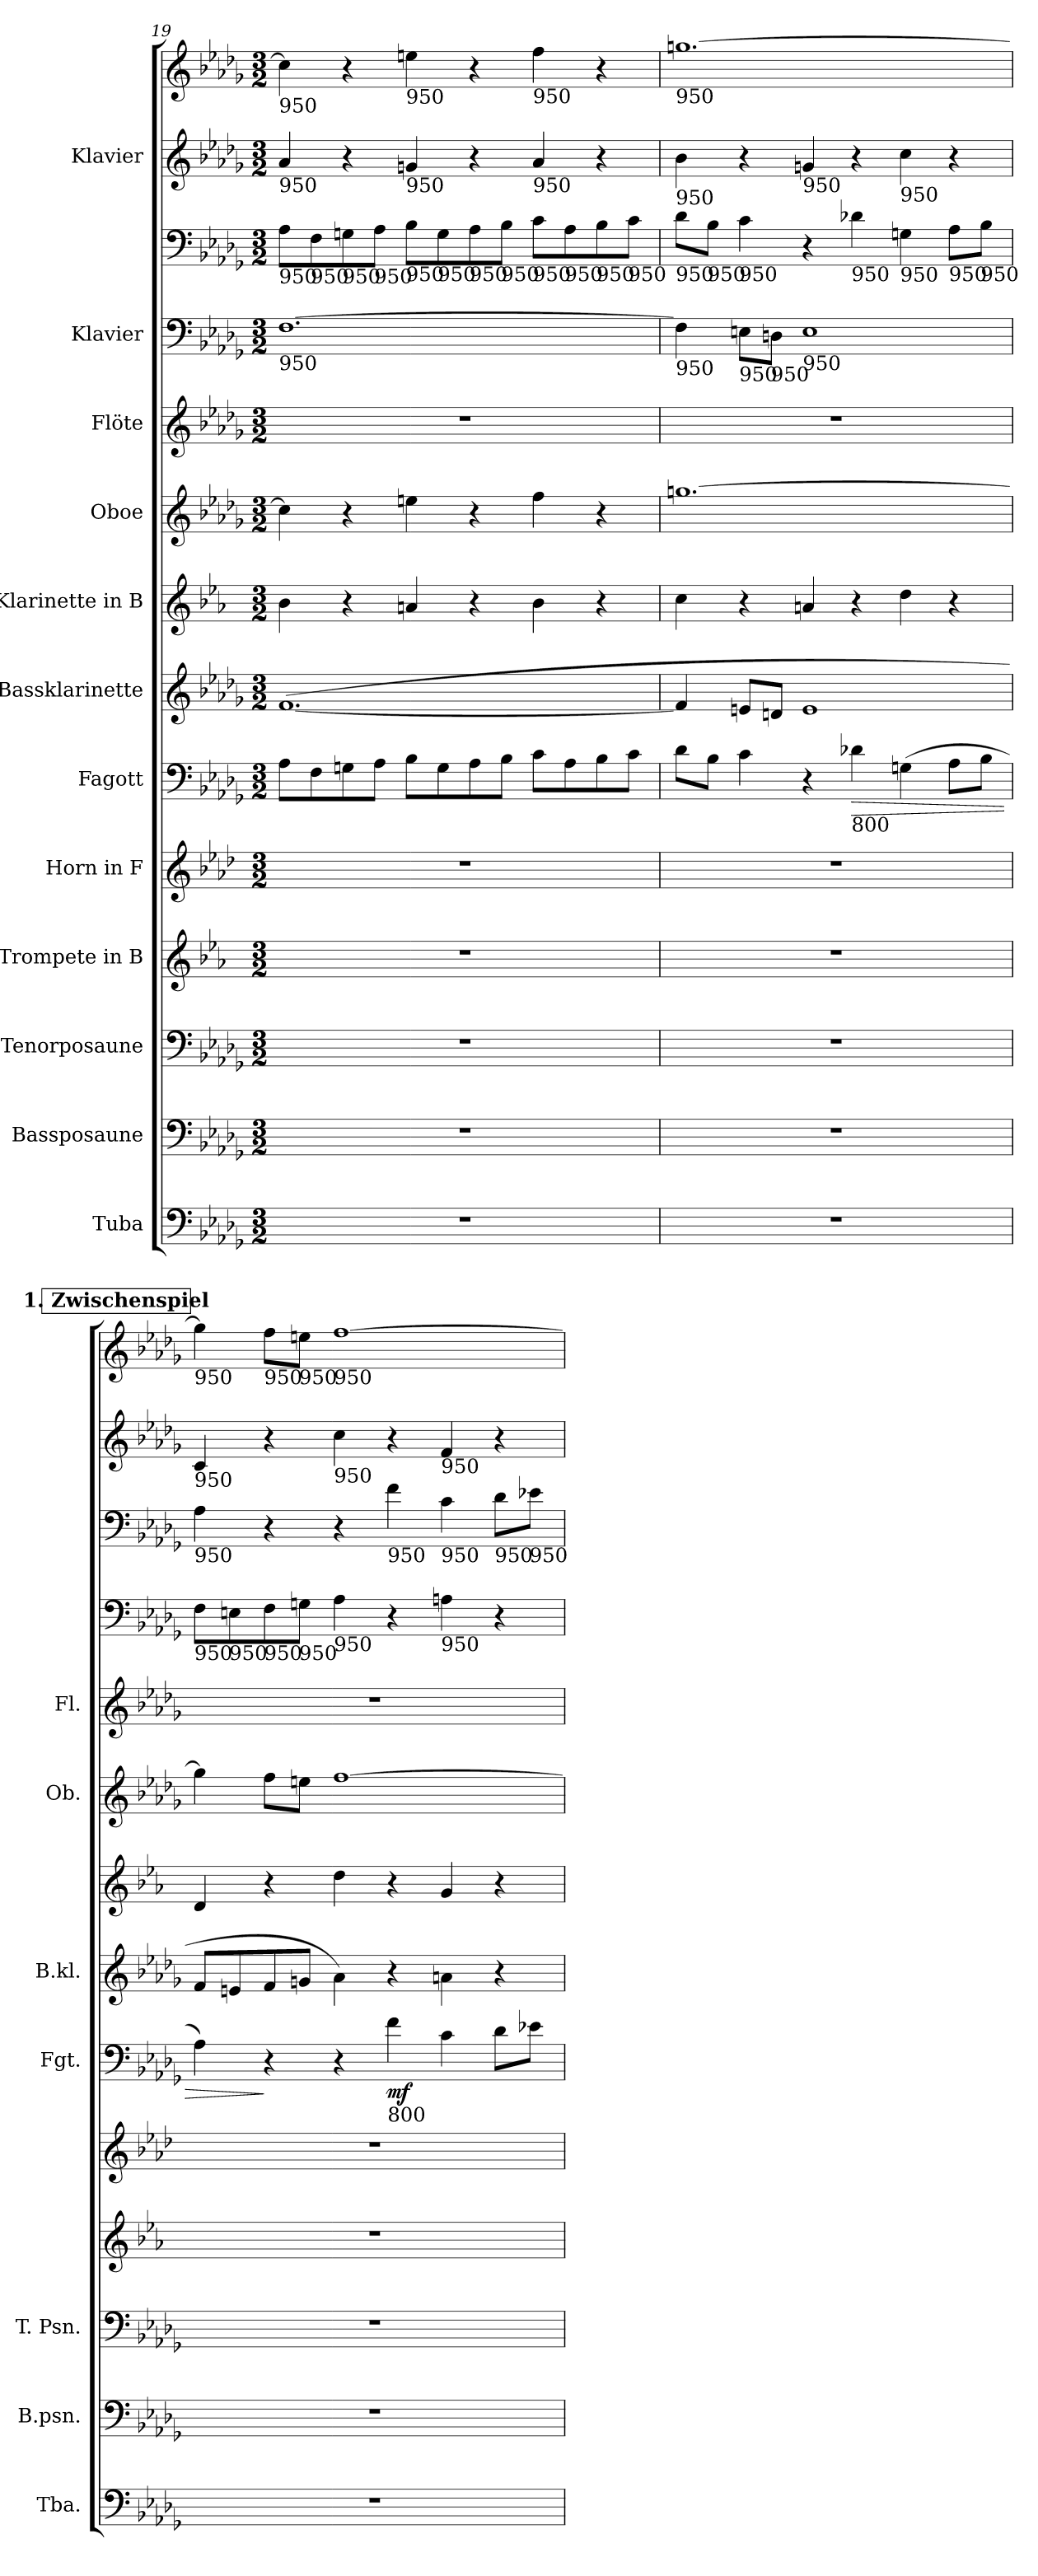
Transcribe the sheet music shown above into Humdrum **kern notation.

**kern	**kern	**kern	**kern	**kern	**kern	**dynam	**kern	**kern	**kern	**kern	**kern	**kern	**kern	**kern
*part12	*part11	*part10	*part9	*part8	*part7	*part7	*part6	*part5	*part4	*part3	*part2	*part2	*part1	*part1
*staff14	*staff13	*staff12	*staff11	*staff10	*staff9	*staff9	*staff8	*staff7	*staff6	*staff5	*staff4	*staff3	*staff2	*staff1
*I"Tuba	*I"Bassposaune	*I"Tenorposaune	*I"Trompete in B	*I"Horn in F	*I"Fagott	*	*I"Bassklarinette	*I"Klarinette in B	*I"Oboe	*I"Flöte	*I"Klavier	*	*I"Klavier	*
*I'Tba.	*I'B.psn.	*I'T. Psn.	*	*	*I'Fgt.	*	*I'B.kl.	*	*I'Ob.	*I'Fl.	*	*	*	*
*clefF4	*clefF4	*clefF4	*clefG2	*clefG2	*clefF4	*	*clefG2	*clefG2	*clefG2	*clefG2	*clefF4	*clefF4	*clefG2	*clefG2
*	*	*	*ITrd1c2	*ITrd4c7	*	*	*ITrd8c14	*ITrd1c2	*	*	*	*	*	*
*k[b-e-a-d-g-]	*k[b-e-a-d-g-]	*k[b-e-a-d-g-]	*k[b-e-a-d-g-]	*k[b-e-a-d-g-]	*k[b-e-a-d-g-]	*	*k[b-e-a-d-g-]	*k[b-e-a-d-g-]	*k[b-e-a-d-g-]	*k[b-e-a-d-g-]	*k[b-e-a-d-g-]	*k[b-e-a-d-g-]	*k[b-e-a-d-g-]	*k[b-e-a-d-g-]
*M3/2	*M3/2	*M3/2	*M3/2	*M3/2	*M3/2	*	*M3/2	*M3/2	*M3/2	*M3/2	*M3/2	*M3/2	*M3/2	*M3/2
=19	=19	=19	=19	=19	=19	=19	=19	=19	=19	=19	=19	=19	=19	=19
!	!	!	!	!	!	!	!	!	!	!	!	!	!	!LO:TX:b:t=950
!	!	!	!	!	!	!	!	!	!	!	!	!	!LO:TX:b:t=950	!
!	!	!	!	!	!	!	!	!	!	!	!	!LO:TX:b:t=950	!	!
!	!	!	!	!	!	!	!	!	!	!	!LO:TX:b:t=950	!	!	!
1.r	1.r	1.r	1.r	1.r	8A-\L	.	(>[1.F	4a-\	4cc\]	1.r	[1.F	8A-\L	4a-/	4cc\]
!	!	!	!	!	!	!	!	!	!	!	!	!LO:TX:b:t=950	!	!
.	.	.	.	.	8F\	.	.	.	.	.	.	8F\	.	.
!	!	!	!	!	!	!	!	!	!	!	!	!LO:TX:b:t=950	!	!
.	.	.	.	.	8Gn\	.	.	4r	4r	.	.	8Gn\	4r	4r
!	!	!	!	!	!	!	!	!	!	!	!	!LO:TX:b:t=950	!	!
.	.	.	.	.	8A-\J	.	.	.	.	.	.	8A-\J	.	.
!	!	!	!	!	!	!	!	!	!	!	!	!	!	!LO:TX:b:t=950
!	!	!	!	!	!	!	!	!	!	!	!	!	!LO:TX:b:t=950	!
!	!	!	!	!	!	!	!	!	!	!	!	!LO:TX:b:t=950	!	!
.	.	.	.	.	8B-\L	.	.	4gn/	4een\	.	.	8B-\L	4gn/	4een\
!	!	!	!	!	!	!	!	!	!	!	!	!LO:TX:b:t=950	!	!
.	.	.	.	.	8G\	.	.	.	.	.	.	8G\	.	.
!	!	!	!	!	!	!	!	!	!	!	!	!LO:TX:b:t=950	!	!
.	.	.	.	.	8A-\	.	.	4r	4r	.	.	8A-\	4r	4r
!	!	!	!	!	!	!	!	!	!	!	!	!LO:TX:b:t=950	!	!
.	.	.	.	.	8B-\J	.	.	.	.	.	.	8B-\J	.	.
!	!	!	!	!	!	!	!	!	!	!	!	!	!	!LO:TX:b:t=950
!	!	!	!	!	!	!	!	!	!	!	!	!	!LO:TX:b:t=950	!
!	!	!	!	!	!	!	!	!	!	!	!	!LO:TX:b:t=950	!	!
.	.	.	.	.	8c\L	.	.	4a-\	4ff\	.	.	8c\L	4a-/	4ff\
!	!	!	!	!	!	!	!	!	!	!	!	!LO:TX:b:t=950	!	!
.	.	.	.	.	8A-\	.	.	.	.	.	.	8A-\	.	.
!	!	!	!	!	!	!	!	!	!	!	!	!LO:TX:b:t=950	!	!
.	.	.	.	.	8B-\	.	.	4r	4r	.	.	8B-\	4r	4r
!	!	!	!	!	!	!	!	!	!	!	!	!LO:TX:b:t=950	!	!
.	.	.	.	.	8c\J	.	.	.	.	.	.	8c\J	.	.
=20	=20	=20	=20	=20	=20	=20	=20	=20	=20	=20	=20	=20	=20	=20
!	!	!	!	!	!	!	!	!	!	!	!	!	!	!LO:TX:b:t=950
!	!	!	!	!	!	!	!	!	!	!	!	!	!LO:TX:b:t=950	!
!	!	!	!	!	!	!	!	!	!	!	!	!LO:TX:b:t=950	!	!
!	!	!	!	!	!	!	!	!	!	!	!LO:TX:b:t=950	!	!	!
1.r	1.r	1.r	1.r	1.r	8d-\L	.	4F/]	4b-\	[1.ggn	1.r	4F\]	8d-\L	4b-\	[1.ggn
!	!	!	!	!	!	!	!	!	!	!	!	!LO:TX:b:t=950	!	!
.	.	.	.	.	8B-\J	.	.	.	.	.	.	8B-\J	.	.
!	!	!	!	!	!	!	!	!	!	!	!	!LO:TX:b:t=950	!	!
!	!	!	!	!	!	!	!	!	!	!	!LO:TX:b:t=950	!	!	!
.	.	.	.	.	4c\	.	8En/L	4r	.	.	8En\L	4c\	4r	.
!	!	!	!	!	!	!	!	!	!	!	!LO:TX:b:t=950	!	!	!
.	.	.	.	.	.	.	8Dn/J	.	.	.	8Dn\J	.	.	.
!	!	!	!	!	!	!	!	!	!	!	!	!	!LO:TX:b:t=950	!
!	!	!	!	!	!	!	!	!	!	!	!LO:TX:b:t=950	!	!	!
.	.	.	.	.	4r	.	1E	4gn/	.	.	1E	4r	4gn/	.
!	!	!	!	!	!	!	!	!	!	!	!	!LO:TX:b:t=950	!	!
!	!	!	!	!	!LO:TX:b:t=800	!	!	!	!	!	!	!	!	!
!	!	!	!	!	!	!LO:HP:b	!	!	!	!	!	!	!	!
.	.	.	.	.	4d-X\	>	.	4r	.	.	.	4d-X\	4r	.
!	!	!	!	!	!	!	!	!	!	!	!	!	!LO:TX:b:t=950	!
!	!	!	!	!	!	!	!	!	!	!	!	!LO:TX:b:t=950	!	!
.	.	.	.	.	(>4Gn\	.	.	4cc\	.	.	.	4Gn\	4cc\	.
!	!	!	!	!	!	!	!	!	!	!	!	!LO:TX:b:t=950	!	!
.	.	.	.	.	8A-\L	.	.	4r	.	.	.	8A-\L	4r	.
!	!	!	!	!	!	!	!	!	!	!	!	!LO:TX:b:t=950	!	!
.	.	.	.	.	8B-\J	.	.	.	.	.	.	8B-\J	.	.
!!LO:PB:g=z
!!LO:REH:place=s1:a:B:fs=14:t=1. Zwischenspiel
=21	=21	=21	=21	=21	=21	=21	=21	=21	=21	=21	=21	=21	=21	=21
!	!	!	!	!	!	!	!	!	!	!	!	!	!	!LO:TX:b:t=950
!	!	!	!	!	!	!	!	!	!	!	!	!	!LO:TX:b:t=950	!
!	!	!	!	!	!	!	!	!	!	!	!	!LO:TX:b:t=950	!	!
!	!	!	!	!	!	!	!	!	!	!	!LO:TX:b:t=950	!	!	!
1.r	1.r	1.r	1.r	1.r	4A-\)	.	8F/L	4c/	4gg\]	1.r	8F\L	4A-\	4c/	4gg\]
!	!	!	!	!	!	!	!	!	!	!	!LO:TX:b:t=950	!	!	!
.	.	.	.	.	.	.	8En/	.	.	.	8En\	.	.	.
!	!	!	!	!	!	!	!	!	!	!	!	!	!	!LO:TX:b:t=950
!	!	!	!	!	!	!	!	!	!	!	!LO:TX:b:t=950	!	!	!
.	.	.	.	.	4r	]	8F/	4r	8ff\L	.	8F\	4r	4r	8ff\L
!	!	!	!	!	!	!	!	!	!	!	!	!	!	!LO:TX:b:t=950
!	!	!	!	!	!	!	!	!	!	!	!LO:TX:b:t=950	!	!	!
.	.	.	.	.	.	.	8Gn/J	.	8een\J	.	8Gn\J	.	.	8een\J
!	!	!	!	!	!	!	!	!	!	!	!	!	!	!LO:TX:b:t=950
!	!	!	!	!	!	!	!	!	!	!	!	!	!LO:TX:b:t=950	!
!	!	!	!	!	!	!	!	!	!	!	!LO:TX:b:t=950	!	!	!
.	.	.	.	.	4r	.	4A-\)	4cc\	[1ff	.	4A-\	4r	4cc\	[1ff
!	!	!	!	!	!	!	!	!	!	!	!	!LO:TX:b:t=950	!	!
!	!	!	!	!	!LO:TX:b:t=800	!	!	!	!	!	!	!	!	!
!	!	!	!	!	!	!LO:DY:b	!	!	!	!	!	!	!	!
.	.	.	.	.	4f\	mf	4r	4r	.	.	4r	4f\	4r	.
!	!	!	!	!	!	!	!	!	!	!	!	!	!LO:TX:b:t=950	!
!	!	!	!	!	!	!	!	!	!	!	!	!LO:TX:b:t=950	!	!
!	!	!	!	!	!	!	!	!	!	!	!LO:TX:b:t=950	!	!	!
.	.	.	.	.	4c\	.	4An\	4f/	.	.	4An\	4c\	4f/	.
!	!	!	!	!	!	!	!	!	!	!	!	!LO:TX:b:t=950	!	!
.	.	.	.	.	8d-\L	.	4r	4r	.	.	4r	8d-\L	4r	.
!	!	!	!	!	!	!	!	!	!	!	!	!LO:TX:b:t=950	!	!
.	.	.	.	.	8e-X\J	.	.	.	.	.	.	8e-X\J	.	.
=	=	=	=	=	=	=	=	=	=	=	=	=	=	=
*-	*-	*-	*-	*-	*-	*-	*-	*-	*-	*-	*-	*-	*-	*-
